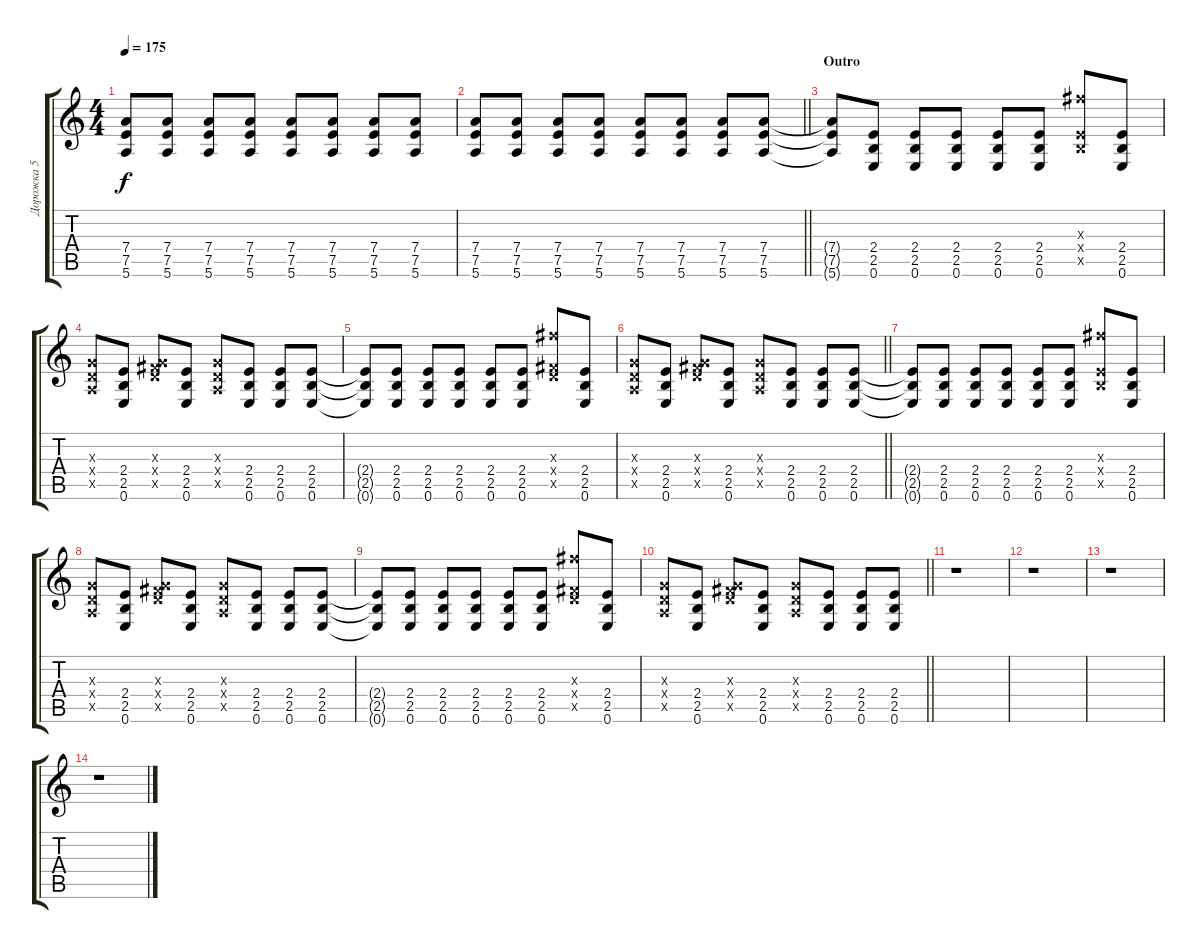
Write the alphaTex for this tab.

\track ("Дорожка 5" "Дорожка 5") {instrument distortionguitar}
\staff {score tabs}
\tuning (E4 B3 G3 D3 A2 E2) {hide}
\ts (4 4)
\tempo 175
\clef g2
\ks c
(7.4 7.5 5.6).8{dy f} (7.4 7.5 5.6).8 (7.4 7.5 5.6).8 (7.4 7.5 5.6).8 (7.4 7.5 5.6).8 (7.4 7.5 5.6).8 (7.4 7.5 5.6).8 (7.4 7.5 5.6).8 |
\barLineRight lightlight
(7.4 7.5 5.6).8 (7.4 7.5 5.6).8 (7.4 7.5 5.6).8 (7.4 7.5 5.6).8 (7.4 7.5 5.6).8 (7.4 7.5 5.6).8 (7.4 7.5 5.6).8 (7.4 7.5 5.6).8 |
\section ("" "Outro")
(7.4{t} 7.5{t} 5.6{t}).8 (2.4 2.5 0.6).8 (2.4 2.5 0.6).8 (2.4 2.5 0.6).8 (2.4 2.5 0.6).8 (2.4 2.5 0.6).8 (11.3{x} 2.4{x} 2.5{x}).8 (2.4 2.5 0.6).8 |
(0.3{x} 0.4{x} 0.5{x}).8 (2.4 2.5 0.6).8 (0.3{x} 0.4{x} 9.5{x}).8 (2.4 2.5 0.6).8 (0.3{x} 0.4{x} 0.5{x}).8 (2.4 2.5 0.6).8 (2.4 2.5 0.6).8 (2.4 2.5 0.6).8 |
(2.4{t} 2.5{t} 0.6{t}).8 (2.4 2.5 0.6).8 (2.4 2.5 0.6).8 (2.4 2.5 0.6).8 (2.4 2.5 0.6).8 (2.4 2.5 0.6).8 (11.3{x} 0.4{x} 9.5{x}).8 (2.4 2.5 0.6).8 |
\barLineRight lightlight
(0.3{x} 0.4{x} 0.5{x}).8 (2.4 2.5 0.6).8 (0.3{x} 0.4{x} 9.5{x}).8 (2.4 2.5 0.6).8 (0.3{x} 0.4{x} 0.5{x}).8 (2.4 2.5 0.6).8 (2.4 2.5 0.6).8 (2.4 2.5 0.6).8 |
(2.4{t} 2.5{t} 0.6{t}).8 (2.4 2.5 0.6).8 (2.4 2.5 0.6).8 (2.4 2.5 0.6).8 (2.4 2.5 0.6).8 (2.4 2.5 0.6).8 (11.3{x} 2.4{x} 2.5{x}).8 (2.4 2.5 0.6).8 |
(0.3{x} 0.4{x} 0.5{x}).8 (2.4 2.5 0.6).8 (0.3{x} 0.4{x} 9.5{x}).8 (2.4 2.5 0.6).8 (0.3{x} 0.4{x} 0.5{x}).8 (2.4 2.5 0.6).8 (2.4 2.5 0.6).8 (2.4 2.5 0.6).8 |
(2.4{t} 2.5{t} 0.6{t}).8 (2.4 2.5 0.6).8 (2.4 2.5 0.6).8 (2.4 2.5 0.6).8 (2.4 2.5 0.6).8 (2.4 2.5 0.6).8 (11.3{x} 0.4{x} 9.5{x}).8 (2.4 2.5 0.6).8 |
\barLineRight lightlight
(0.3{x} 0.4{x} 0.5{x}).8 (2.4 2.5 0.6).8 (0.3{x} 0.4{x} 9.5{x}).8 (2.4 2.5 0.6).8 (0.3{x} 0.4{x} 0.5{x}).8 (2.4 2.5 0.6).8 (2.4 2.5 0.6).8 (2.4 2.5 0.6).8 |
r.1 |
r.1 |
r.1 |
r.1
